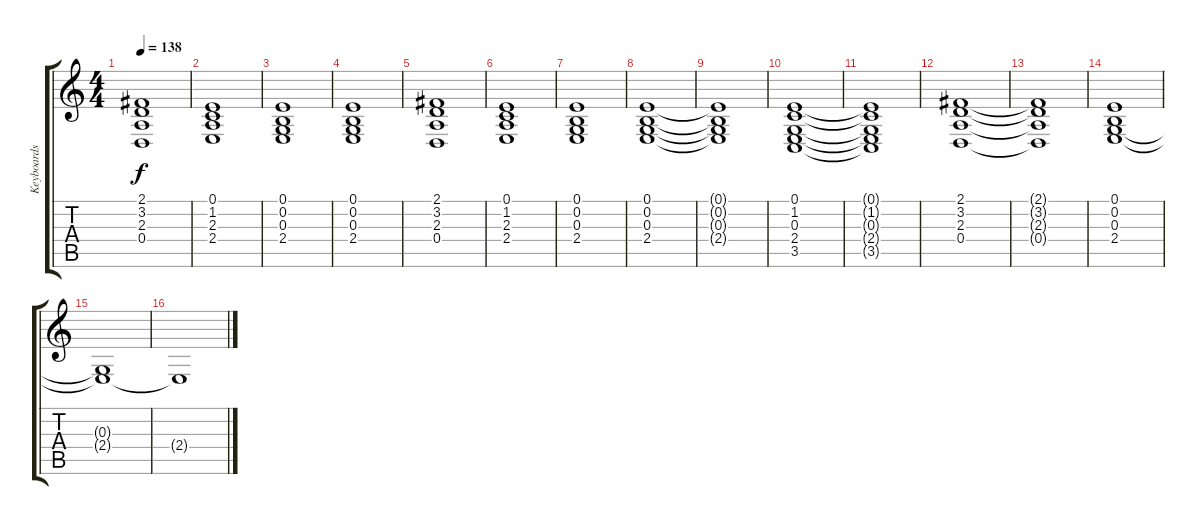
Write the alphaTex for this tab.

\track ("Keyboards" "Keyboards") {instrument stringensemble1}
\staff {score tabs}
\tuning (E4 B3 G3 D3 A2 E2) {hide}
\ts (4 4)
\tempo 138
\clef g2
\ks c
(2.1 3.2 2.3 0.4).1{dy f} |
(0.1 1.2 2.3 2.4).1 |
(0.1 0.2 0.3 2.4).1 |
(0.1 0.2 0.3 2.4).1 |
(2.1 3.2 2.3 0.4).1 |
(0.1 1.2 2.3 2.4).1 |
(0.1 0.2 0.3 2.4).1 |
(0.1 0.2 0.3 2.4).1 |
(0.1{t} 0.2{t} 0.3{t} 2.4{t}).1 |
(0.1 1.2 0.3 2.4 3.5).1 |
(0.1{t} 1.2{t} 0.3{t} 2.4{t} 3.5{t}).1 |
(2.1 3.2 2.3 0.4).1 |
(2.1{t} 3.2{t} 2.3{t} 0.4{t}).1 |
(0.1 0.2 0.3 2.4).1 |
(0.3{t} 2.4{t}).1 |
2.4{t}.1{volume 4}
